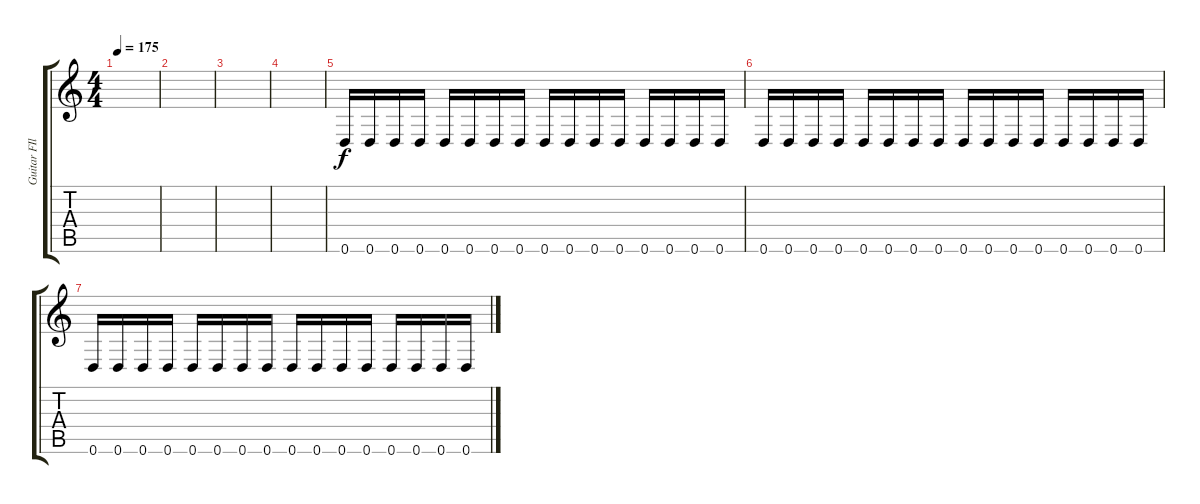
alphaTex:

\track ("Guitar FIll" "Guitar FIl") {instrument distortionguitar}
\staff {score tabs}
\tuning (D4 A3 F3 C3 G2 D2) {hide}
\ts (4 4)
\tempo 175
\clef g2
\ks c
|
|
|
|
0.6.16 0.6.16 0.6.16 0.6.16 0.6.16 0.6.16 0.6.16 0.6.16 0.6.16 0.6.16 0.6.16 0.6.16 0.6.16 0.6.16 0.6.16 0.6.16 |
0.6.16 0.6.16 0.6.16 0.6.16 0.6.16 0.6.16 0.6.16 0.6.16 0.6.16 0.6.16 0.6.16 0.6.16 0.6.16 0.6.16 0.6.16 0.6.16 |
0.6.16 0.6.16 0.6.16 0.6.16 0.6.16 0.6.16 0.6.16 0.6.16 0.6.16 0.6.16 0.6.16 0.6.16 0.6.16 0.6.16 0.6.16 0.6.16
